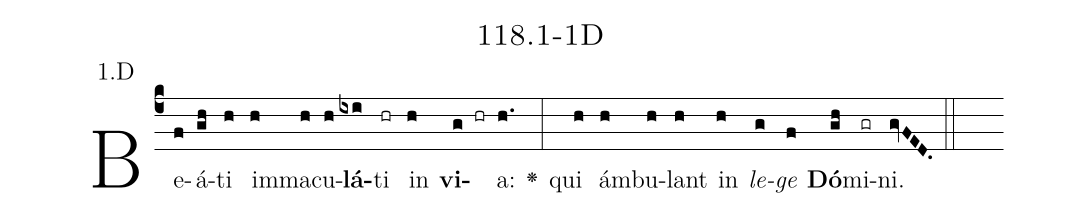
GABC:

name: 118.1-1D;
annotation: 1.D;
%%
(c4)Be(f)á(gh)ti(h) im(h)ma(h)cu(h)<b>lá</b>(ixi)ti(hr) in(h) <b>vi</b>(g hr)a:(h.) <v>\greheightstar</v>(:) qui(h) ám(h)bu(h)lant(h) in(h) <i>le</i>(g)<i>ge</i>(f) <b>Dó</b>(gh)mi(gr)ni.(gvFED.) (::)


%E(h) u(h) o(g) u(f) a(gh) e.(gvFED.) (::)
